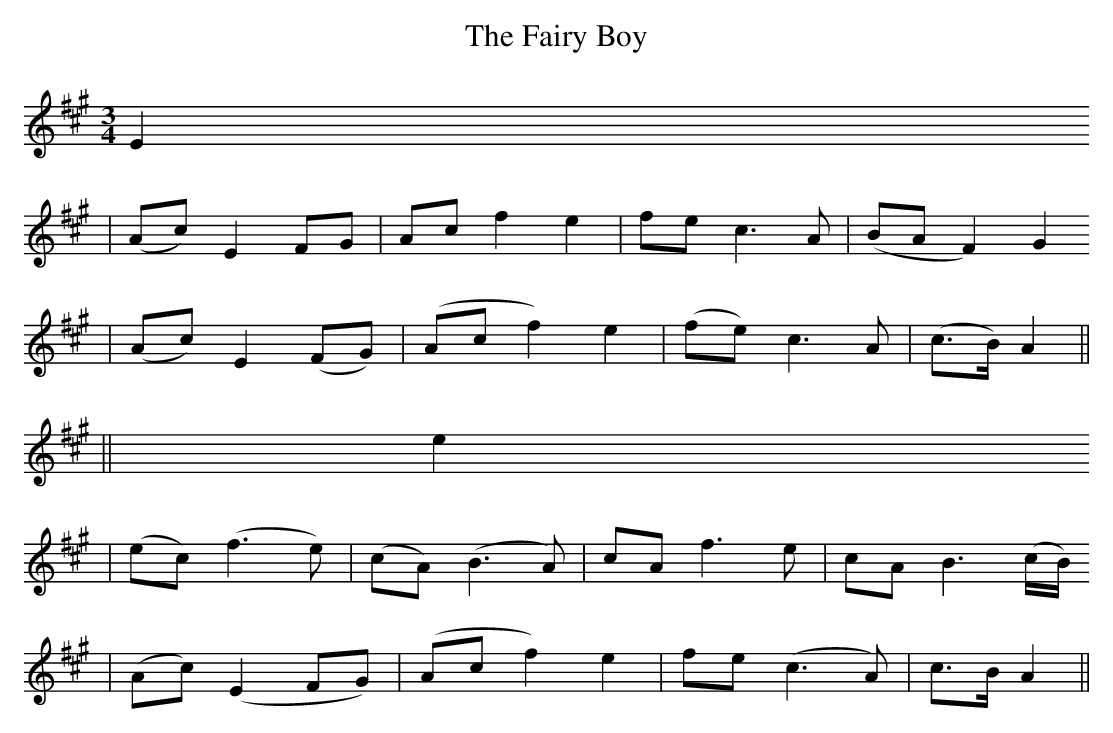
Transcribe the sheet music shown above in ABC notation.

X:1
T: The Fairy Boy
M: 3/4
L: 1/8
K: A
E2
| (Ac) E2 FG | Ac f2 e2 | fe c3 A | (BA F2) G2
| (Ac) E2 (FG) | (Ac f2) e2 | (fe) c3 A | (c>B) A2 ||
|| e2
| (ec) (f3 e) | (cA) (B3 A) | cA f3 e | cA B3 (c/B/)
| (Ac) (E2 FG) | (Ac f2) e2 | fe (c3 A) | c>B A2 ||
